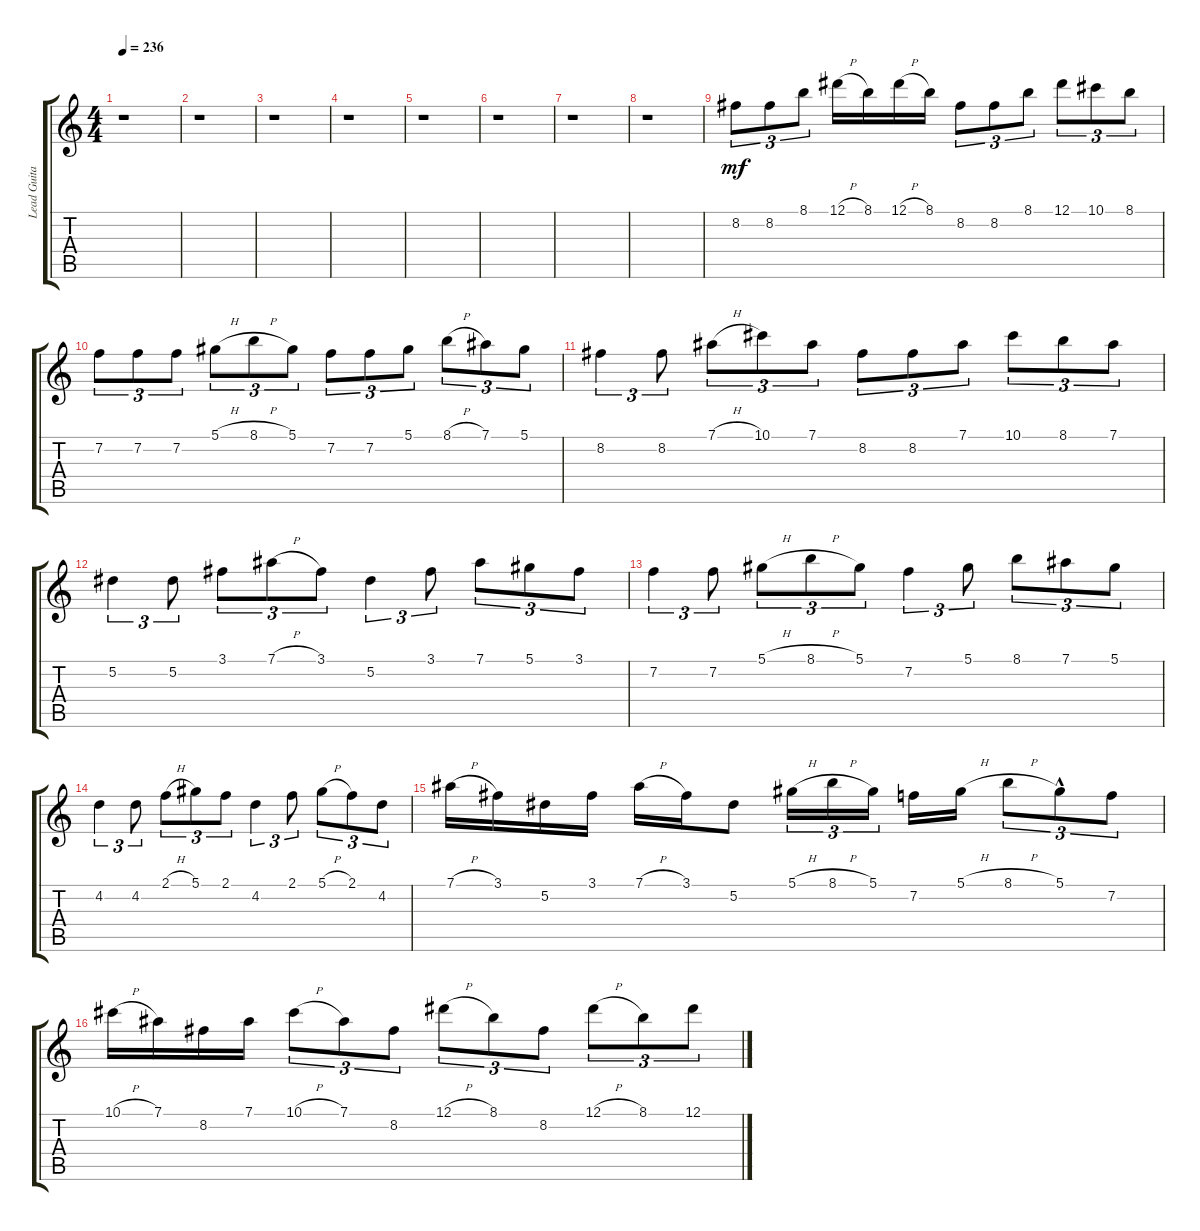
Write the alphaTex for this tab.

\track ("Lead Guitar II" "Lead Guita") {instrument overdrivenguitar}
\staff {score tabs}
\tuning (Eb4 Bb3 Gb3 Db3 Ab2 Eb2) {hide}
\ts (4 4)
\tempo 236
\clef g2
\ks c
r.1{dy mf} |
r.1 |
r.1 |
r.1 |
r.1 |
r.1 |
r.1 |
r.1 |
8.2.8{tu (3 2)} 8.2.8{tu (3 2)} 8.1.8{tu (3 2)} 12.1{h}.16 8.1.16 12.1{h}.16 8.1.16 8.2.8{tu (3 2)} 8.2.8{tu (3 2)} 8.1.8{tu (3 2)} 12.1.8{tu (3 2)} 10.1.8{tu (3 2)} 8.1.8{tu (3 2)} |
7.2.8{tu (3 2)} 7.2.8{tu (3 2)} 7.2.8{tu (3 2)} 5.1{h}.8{tu (3 2)} 8.1{h}.8{tu (3 2)} 5.1.8{tu (3 2)} 7.2.8{tu (3 2)} 7.2.8{tu (3 2)} 5.1.8{tu (3 2)} 8.1{h}.8{tu (3 2)} 7.1.8{tu (3 2)} 5.1.8{tu (3 2)} |
8.2.4{tu (3 2)} 8.2.8{tu (3 2)} 7.1{h}.8{tu (3 2)} 10.1.8{tu (3 2)} 7.1.8{tu (3 2)} 8.2.8{tu (3 2)} 8.2.8{tu (3 2)} 7.1.8{tu (3 2)} 10.1.8{tu (3 2)} 8.1.8{tu (3 2)} 7.1.8{tu (3 2)} |
5.2.4{tu (3 2)} 5.2.8{tu (3 2)} 3.1.8{tu (3 2)} 7.1{h}.8{tu (3 2)} 3.1.8{tu (3 2)} 5.2.4{tu (3 2)} 3.1.8{tu (3 2)} 7.1.8{tu (3 2)} 5.1.8{tu (3 2)} 3.1.8{tu (3 2)} |
7.2.4{tu (3 2)} 7.2.8{tu (3 2)} 5.1{h}.8{tu (3 2)} 8.1{h}.8{tu (3 2)} 5.1.8{tu (3 2)} 7.2.4{tu (3 2)} 5.1.8{tu (3 2)} 8.1.8{tu (3 2)} 7.1.8{tu (3 2)} 5.1.8{tu (3 2)} |
4.2.4{tu (3 2)} 4.2.8{tu (3 2)} 2.1{h}.8{tu (3 2)} 5.1.8{tu (3 2)} 2.1.8{tu (3 2)} 4.2.4{tu (3 2)} 2.1.8{tu (3 2)} 5.1{h}.8{tu (3 2)} 2.1.8{tu (3 2)} 4.2.8{tu (3 2)} |
7.1{h}.16 3.1.16 5.2.16 3.1.16 7.1{h}.16 3.1.16 5.2.8 5.1{h}.16{tu (3 2)} 8.1{h}.16{tu (3 2)} 5.1.16{tu (3 2)} 7.2.16 5.1{h}.16 8.1{h}.8{tu (3 2)} 5.1{hac}.8{tu (3 2)} 7.2.8{tu (3 2)} |
10.1{h}.16 7.1.16 8.2.16 7.1.16 10.1{h}.8{tu (3 2)} 7.1.8{tu (3 2)} 8.2.8{tu (3 2)} 12.1{h}.8{tu (3 2)} 8.1.8{tu (3 2)} 8.2.8{tu (3 2)} 12.1{h}.8{tu (3 2)} 8.1.8{tu (3 2)} 12.1.8{tu (3 2)}
